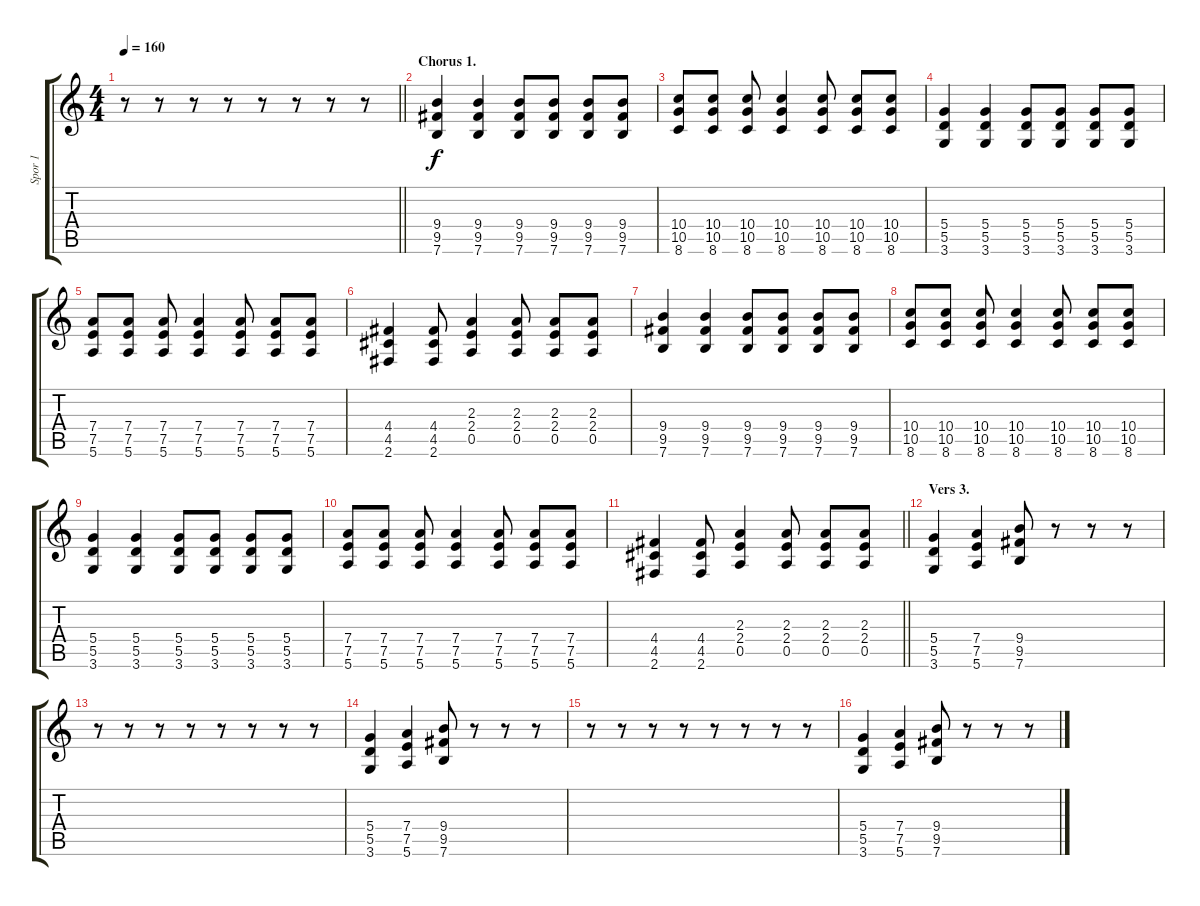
\track ("Spor 1" "Spor 1") {instrument distortionguitar}
\staff {score tabs}
\tuning (E4 B3 G3 D3 A2 E2) {hide}
\ts (4 4)
\tempo 160
\clef g2
\barLineRight lightlight
\ks c
r.8{dy f} r.8 r.8 r.8 r.8 r.8 r.8 r.8 |
\section ("" "Chorus 1.")
(9.4 9.5 7.6).4 (9.4 9.5 7.6).4 (9.4 9.5 7.6).8 (9.4 9.5 7.6).8 (9.4 9.5 7.6).8 (9.4 9.5 7.6).8 |
(10.4 10.5 8.6).8 (10.4 10.5 8.6).8 (10.4 10.5 8.6).8 (10.4 10.5 8.6).4 (10.4 10.5 8.6).8 (10.4 10.5 8.6).8 (10.4 10.5 8.6).8 |
(5.4 5.5 3.6).4 (5.4 5.5 3.6).4 (5.4 5.5 3.6).8 (5.4 5.5 3.6).8 (5.4 5.5 3.6).8 (5.4 5.5 3.6).8 |
(7.4 7.5 5.6).8 (7.4 7.5 5.6).8 (7.4 7.5 5.6).8 (7.4 7.5 5.6).4 (7.4 7.5 5.6).8 (7.4 7.5 5.6).8 (7.4 7.5 5.6).8 |
(4.4 4.5 2.6).4 (4.4 4.5 2.6).8 (2.3 2.4 0.5).4 (2.3 2.4 0.5).8 (2.3 2.4 0.5).8 (2.3 2.4 0.5).8 |
(9.4 9.5 7.6).4 (9.4 9.5 7.6).4 (9.4 9.5 7.6).8 (9.4 9.5 7.6).8 (9.4 9.5 7.6).8 (9.4 9.5 7.6).8 |
(10.4 10.5 8.6).8 (10.4 10.5 8.6).8 (10.4 10.5 8.6).8 (10.4 10.5 8.6).4 (10.4 10.5 8.6).8 (10.4 10.5 8.6).8 (10.4 10.5 8.6).8 |
(5.4 5.5 3.6).4 (5.4 5.5 3.6).4 (5.4 5.5 3.6).8 (5.4 5.5 3.6).8 (5.4 5.5 3.6).8 (5.4 5.5 3.6).8 |
(7.4 7.5 5.6).8 (7.4 7.5 5.6).8 (7.4 7.5 5.6).8 (7.4 7.5 5.6).4 (7.4 7.5 5.6).8 (7.4 7.5 5.6).8 (7.4 7.5 5.6).8 |
\barLineRight lightlight
(4.4 4.5 2.6).4 (4.4 4.5 2.6).8 (2.3 2.4 0.5).4 (2.3 2.4 0.5).8 (2.3 2.4 0.5).8 (2.3 2.4 0.5).8 |
\section ("" "Vers 3.")
(5.4 5.5 3.6).4 (7.4 7.5 5.6).4 (9.4 9.5 7.6).8 r.8 r.8 r.8 |
r.8 r.8 r.8 r.8 r.8 r.8 r.8 r.8 |
(5.4 5.5 3.6).4 (7.4 7.5 5.6).4 (9.4 9.5 7.6).8 r.8 r.8 r.8 |
r.8 r.8 r.8 r.8 r.8 r.8 r.8 r.8 |
(5.4 5.5 3.6).4 (7.4 7.5 5.6).4 (9.4 9.5 7.6).8 r.8 r.8 r.8
